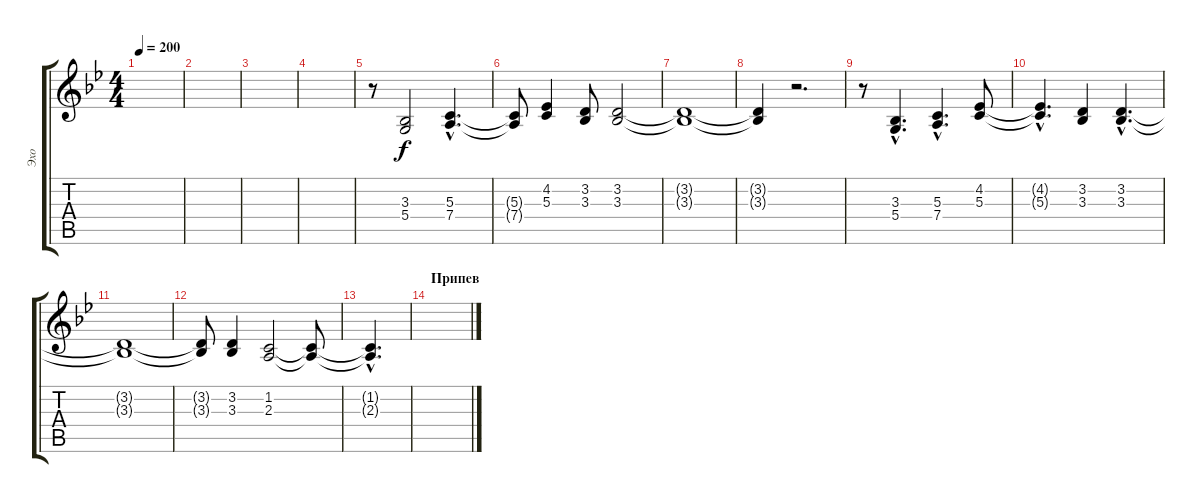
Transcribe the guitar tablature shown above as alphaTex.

\track ("Эхо" "Эхо") {instrument tenorsax}
\staff {score tabs}
\tuning (E4 B3 G3 D3 A2 E2) {hide}
\ts (4 4)
\tempo 200
\clef g2
\ks bb
|
|
|
|
r.8 (3.3 5.4).2 (5.3{hac} 7.4{hac}).4{d} |
(5.3{t} 7.4{t}).8 (4.2 5.3).4 (3.2 3.3).8 (3.2 3.3).2 |
(3.2{t} 3.3{t}).1 |
(3.2{t} 3.3{t}).4 r.2{d} |
r.8 (3.3{hac} 5.4{hac}).4{d} (5.3{hac} 7.4{hac}).4{d} (4.2 5.3).8 |
(4.2{hac t} 5.3{hac t}).4{d} (3.2 3.3).4 (3.2{hac} 3.3{hac}).4{d} |
(3.2{t} 3.3{t}).1 |
(3.2{t} 3.3{t}).8 (3.2 3.3).4 (1.2 2.3).2 (1.2{t} 2.3{t}).8 |
(1.2{hac t} 2.3{hac t}).4{d} |
\section ("" "Припев")
